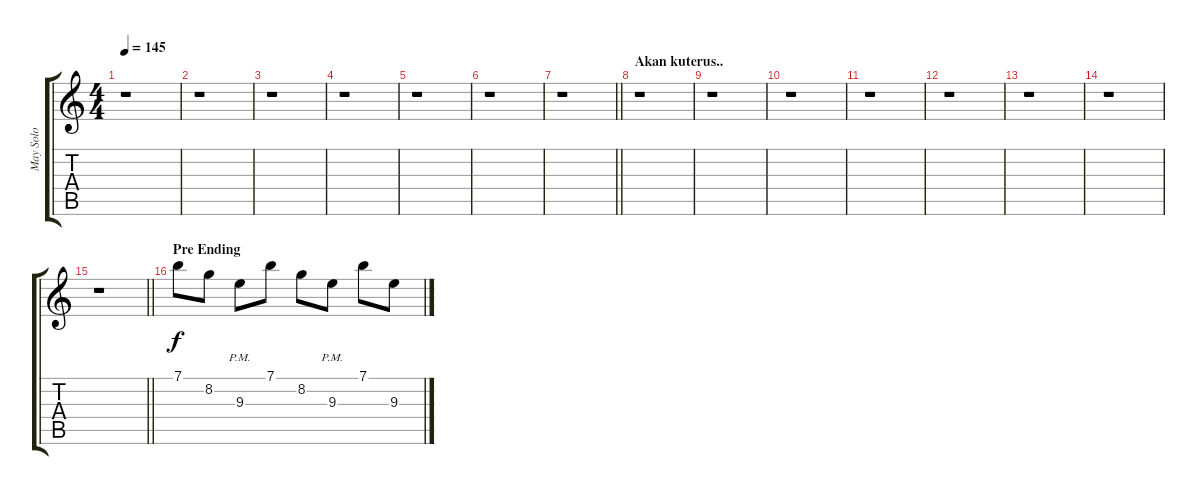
\track ("May Solo" "May Solo") {instrument overdrivenguitar}
\staff {score tabs}
\tuning (E4 B3 G3 D3 A2 E2) {hide}
\ts (4 4)
\tempo 145
\clef g2
\ks c
r.1{dy f} |
r.1 |
r.1 |
r.1 |
r.1 |
r.1 |
\barLineRight lightlight
r.1 |
\section ("" "Akan kuterus..")
r.1 |
r.1 |
r.1 |
r.1 |
r.1 |
r.1 |
r.1 |
\barLineRight lightlight
r.1 |
\section ("" "Pre Ending")
7.1.8 8.2.8 9.3{pm}.8 7.1.8 8.2.8 9.3{pm}.8 7.1.8 9.3.8
